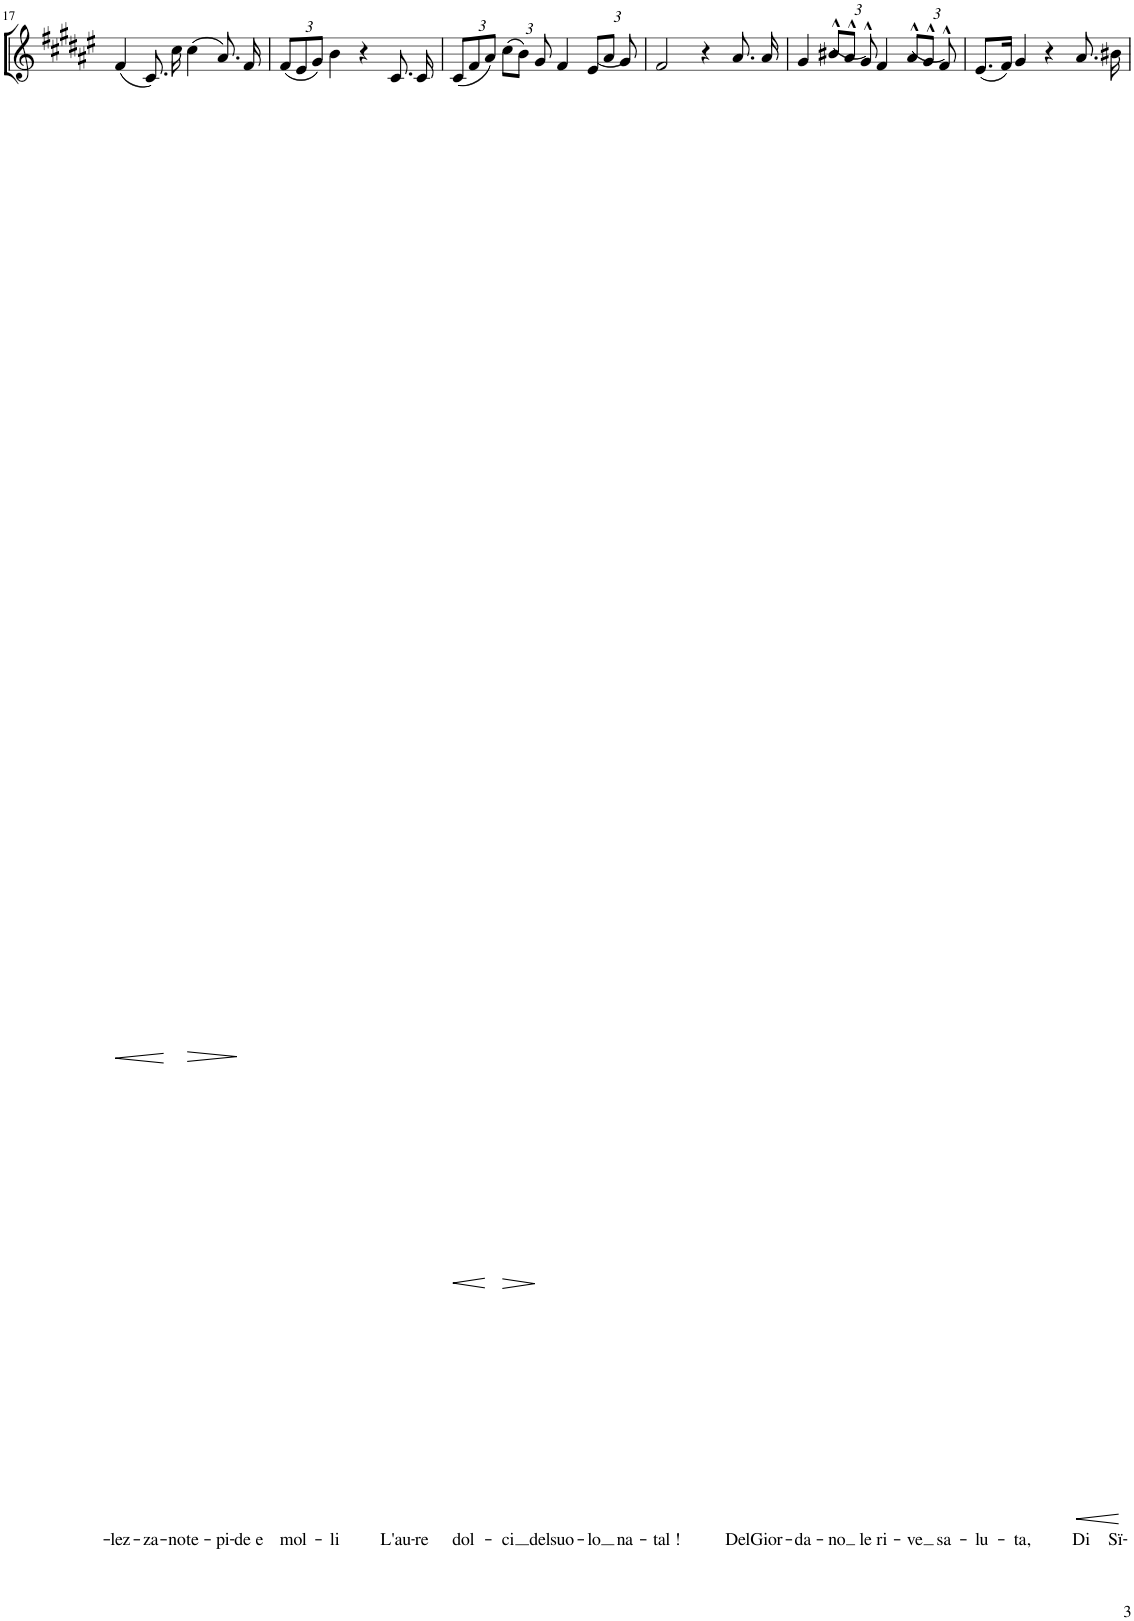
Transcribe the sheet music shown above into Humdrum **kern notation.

**kern	**text	**dynam
*part1	*part1	*part1
*staff1	*staff1	*staff1
*I"A	*	*
!!LO:PB:g=z
*clefG2	*	*
*k[f#c#g#d#a#e#]	*	*
*M4/4	*	*
*met(c)	*	*
=17	=17	=17
!	!LO:LY:b	!LO:HP:b
(4f#/	-lez-	<
!	!LO:LY:b	!
8.c#/)	-za-	.
!	!LO:LY:b	!
16cc#\	-no	[
!	!LO:LY:b	!LO:HP:b
(4cc#\	te-	>
!	!LO:LY:b	!
8.a#/)	-pi-	.
!	!LO:LY:b	!
16f#/	-de e	.
.	.	]
=18	=18	=18
*Xbrackettup	*	*
!	!LO:LY:b	!
(12f#/L	mol-	.
12e#/	.	.
12g#/J)	.	.
!	!LO:LY:b	!
4b\	-li	.
4r	.	.
!	!LO:LY:b	!
8.c#/	L'au-	.
!	!LO:LY:b	!
16c#/	-re	.
=19	=19	=19
!	!LO:LY:b	!LO:HP:b
(12c#/L	dol-	<
12f#/	.	.
12a#/J)	.	[
!	!LO:LY:b	!LO:HP:b
(12cc#\L	-ci	>
12b\J)	.	.
!	!LO:LY:b	!
12g#/	del	]
!	!LO:LY:b	!
4f#/	suo-	.
!	!LO:LY:b	!
(12e#/L	-lo	.
12a#/J	.	.
!	!LO:LY:b	!
12g#/)	na-	.
=20	=20	=20
!	!LO:LY:b	!
2f#/	-tal !	.
4r	.	.
!	!LO:LY:b	!
8.a#/	Del	.
!	!LO:LY:b	!
16a#/	Gior-	.
=21	=21	=21
!	!LO:LY:b	!
4g#/	-da-	.
!	!LO:LY:b	!
(12b#X^^/L	-no	.
12a#^^/J	.	.
!	!LO:LY:b	!
12g#^^/)	le	.
!	!LO:LY:b	!
4f#/	ri-	.
!	!LO:LY:b	!
(12a#^^/L	-ve	.
12g#^^/J	.	.
!	!LO:LY:b	!
12f#^^/)	sa-	.
=22	=22	=22
!	!LO:LY:b	!
(8.e#/L	-lu-	.
16f#/Jk)	.	.
!	!LO:LY:b	!
4g#/	-ta,	.
4r	.	.
!	!LO:LY:b	!LO:HP:b
8.a#/	Di	<
!	!LO:LY:b	!
16b#X\	Sï-	[
=	=	=
*-	*-	*-
